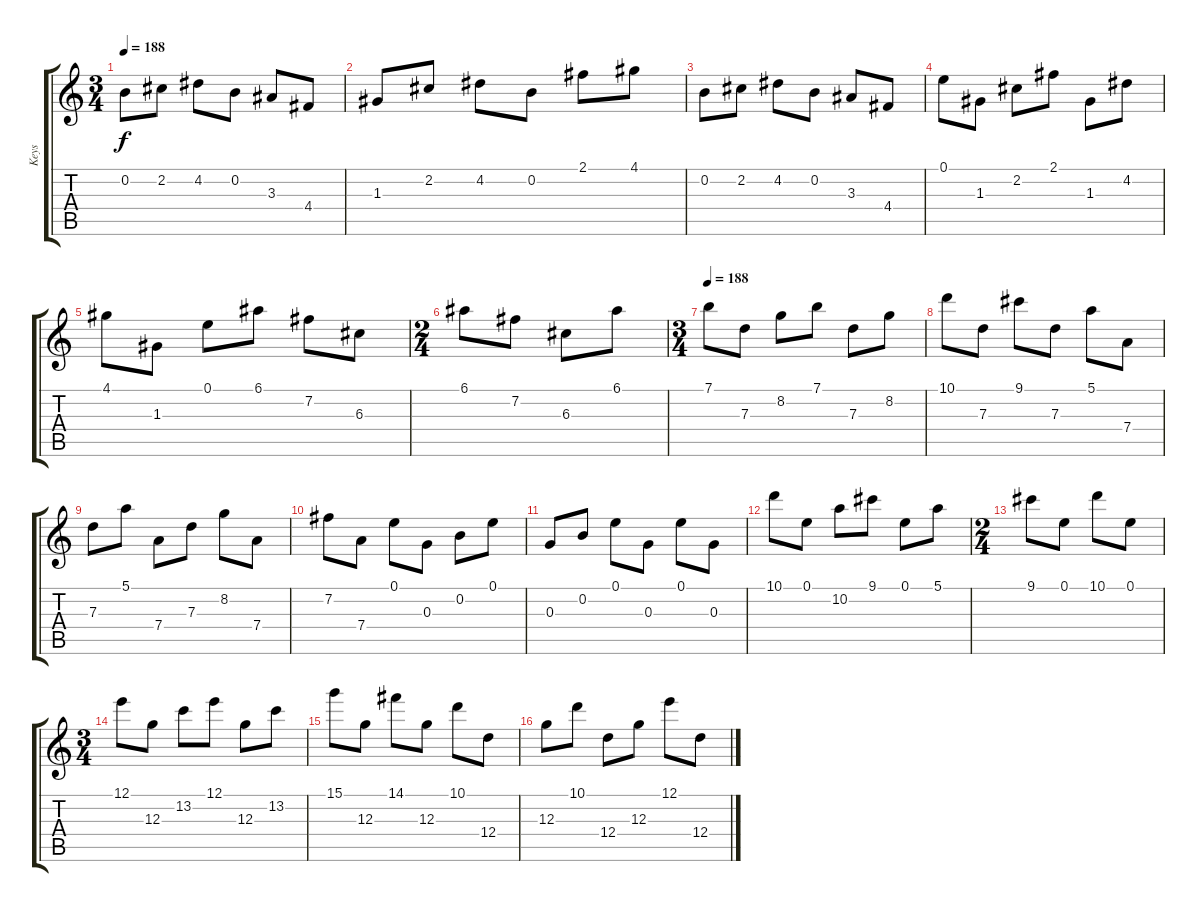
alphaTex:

\track ("Keys" "Keys") {instrument acousticguitarnylon}
\staff {score tabs}
\tuning (E4 B3 G3 D3 A2 E2) {hide}
\ts (3 4)
\tempo 188
\clef g2
\ks c
0.2.8{dy f} 2.2.8 4.2.8 0.2.8 3.3.8 4.4.8 |
1.3.8 2.2.8 4.2.8 0.2.8 2.1.8 4.1.8 |
0.2.8 2.2.8 4.2.8 0.2.8 3.3.8 4.4.8 |
0.1.8 1.3.8 2.2.8 2.1.8 1.3.8 4.2.8 |
4.1.8 1.3.8 0.1.8 6.1.8 7.2.8 6.3.8 |
\ts (2 4)
6.1.8 7.2.8 6.3.8 6.1.8 |
\ts (3 4)
\tempo 188
7.1.8{instrument acousticgrandpiano} 7.3.8 8.2.8 7.1.8 7.3.8 8.2.8 |
10.1.8 7.3.8 9.1.8 7.3.8 5.1.8 7.4.8 |
7.3.8 5.1.8 7.4.8 7.3.8 8.2.8 7.4.8 |
7.2.8 7.4.8 0.1.8 0.3.8 0.2.8 0.1.8 |
0.3.8 0.2.8 0.1.8 0.3.8 0.1.8 0.3.8 |
10.1.8 0.1.8 10.2.8 9.1.8 0.1.8 5.1.8 |
\ts (2 4)
9.1.8 0.1.8 10.1.8 0.1.8 |
\ts (3 4)
12.1.8 12.3.8 13.2.8 12.1.8 12.3.8 13.2.8 |
15.1.8 12.3.8 14.1.8 12.3.8 10.1.8 12.4.8 |
12.3.8 10.1.8 12.4.8 12.3.8 12.1.8 12.4.8
